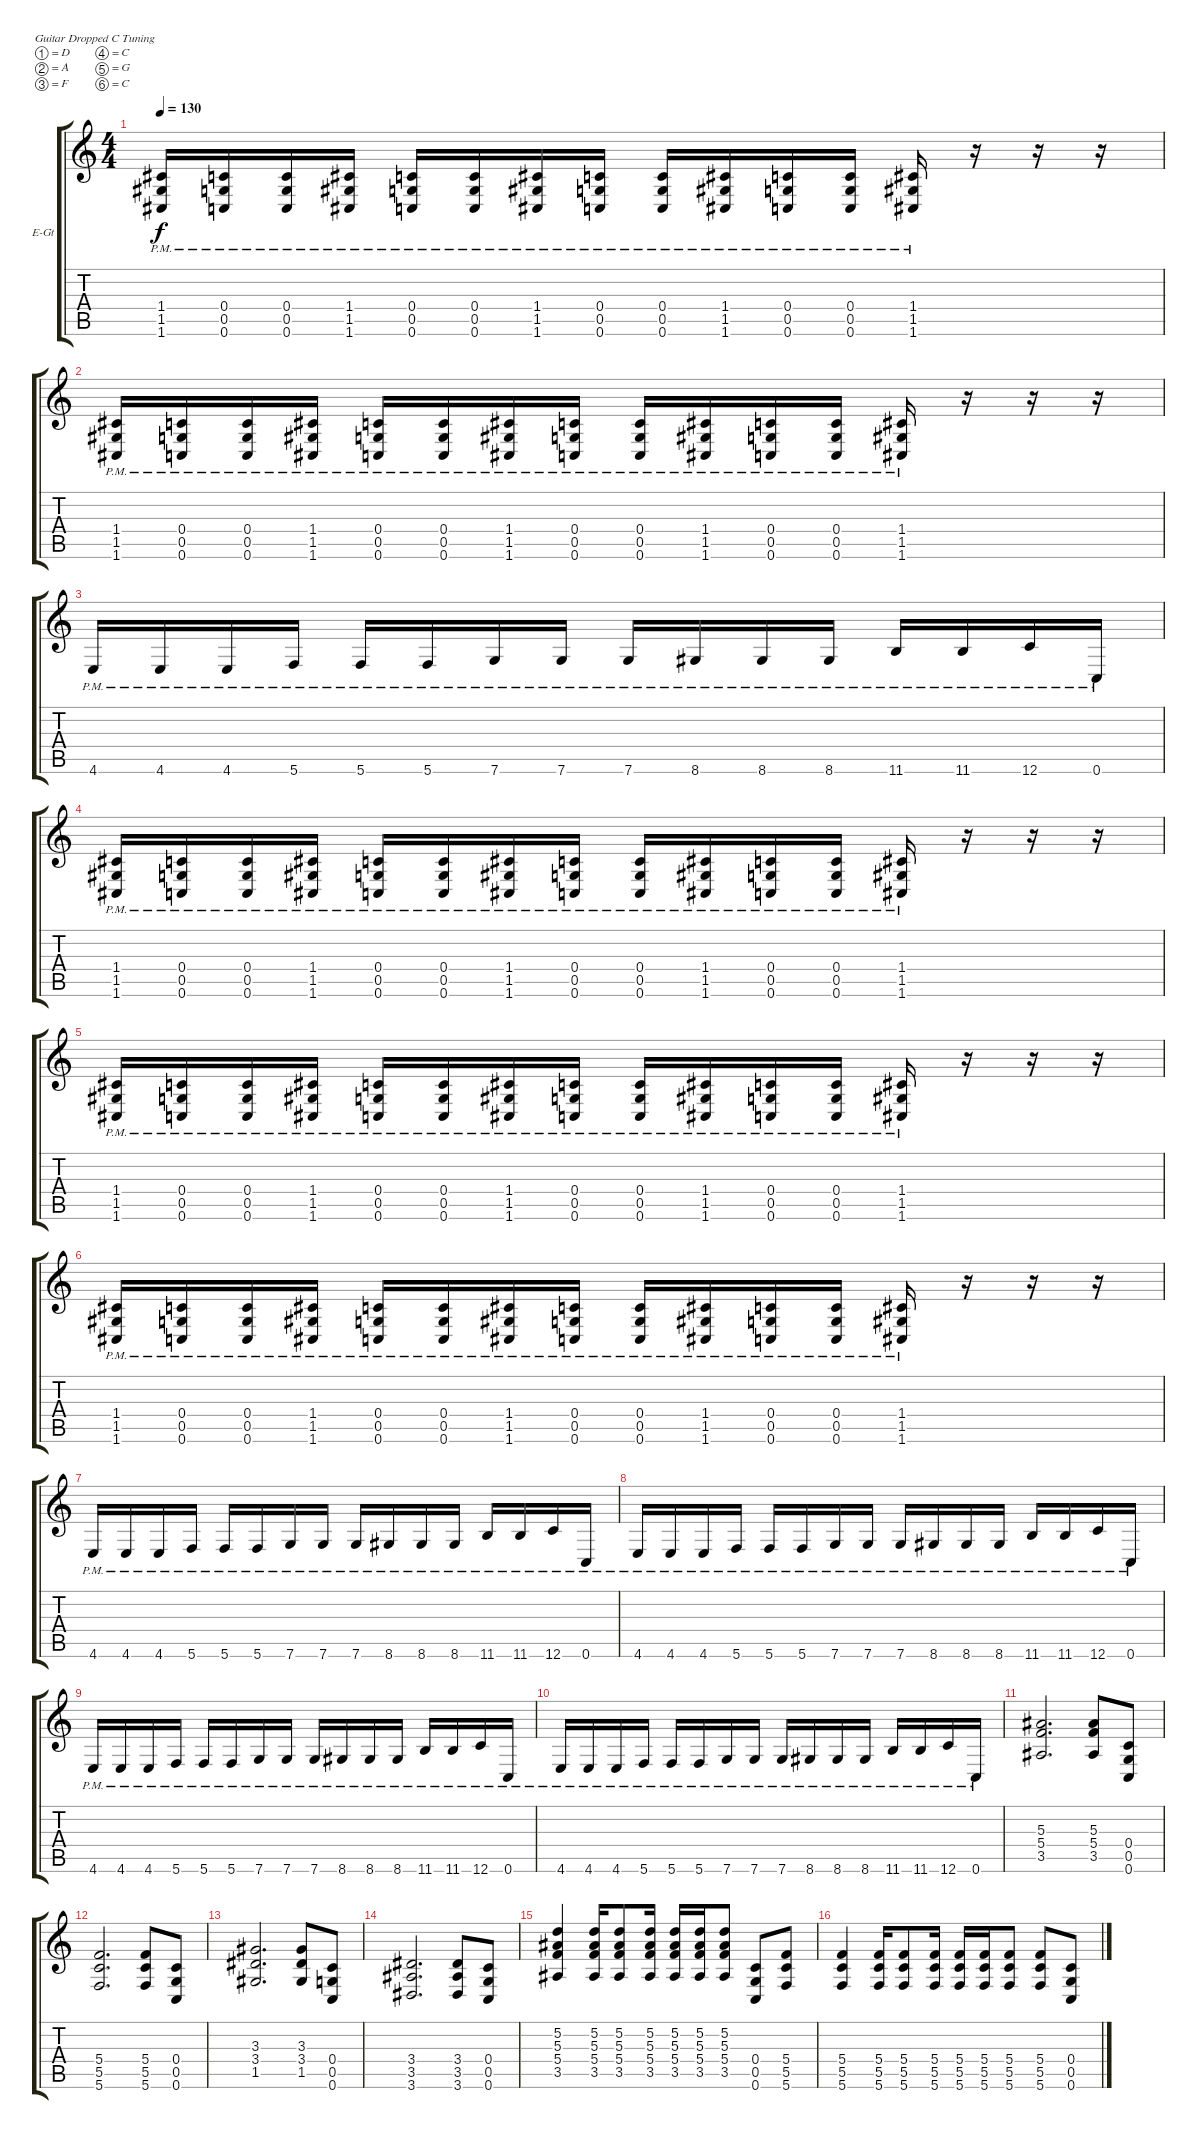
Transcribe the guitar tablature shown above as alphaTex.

\bracketExtendMode groupsimilarinstruments
\firstSystemTrackNameOrientation horizontal
\otherSystemsTrackNameOrientation horizontal
\track ("Piste 1" "E-Gt") {instrument distortionguitar}
\staff {score tabs}
\tuning (D4 A3 F3 C3 G2 C2)
\ts (4 4)
\tempo 130
\clef g2
\ks c
(1.6{pm} 1.5{pm} 1.4).16{dy f} (0.6{pm} 0.5{pm} 0.4).16 (0.6{pm} 0.5{pm} 0.4).16 (1.6{pm} 1.5{pm} 1.4).16 (0.6{pm} 0.5{pm} 0.4).16 (0.6{pm} 0.5{pm} 0.4).16 (1.6{pm} 1.5{pm} 1.4).16 (0.6{pm} 0.5{pm} 0.4).16 (0.6{pm} 0.5{pm} 0.4).16 (1.6{pm} 1.5{pm} 1.4).16 (0.6{pm} 0.5{pm} 0.4).16 (0.6{pm} 0.5{pm} 0.4).16 (1.6{pm} 1.5{pm} 1.4).16 r.16 r.16 r.16 |
(1.6{pm} 1.5{pm} 1.4).16 (0.6{pm} 0.5{pm} 0.4).16 (0.6{pm} 0.5{pm} 0.4).16 (1.6{pm} 1.5{pm} 1.4).16 (0.6{pm} 0.5{pm} 0.4).16 (0.6{pm} 0.5{pm} 0.4).16 (1.6{pm} 1.5{pm} 1.4).16 (0.6{pm} 0.5{pm} 0.4).16 (0.6{pm} 0.5{pm} 0.4).16 (1.6{pm} 1.5{pm} 1.4).16 (0.6{pm} 0.5{pm} 0.4).16 (0.6{pm} 0.5{pm} 0.4).16 (1.6{pm} 1.5{pm} 1.4).16 r.16 r.16 r.16 |
4.6{pm}.16 4.6{pm}.16 4.6{pm}.16 5.6{pm}.16 5.6{pm}.16 5.6{pm}.16 7.6{pm}.16 7.6{pm}.16 7.6{pm}.16 8.6{pm}.16 8.6{pm}.16 8.6{pm}.16 11.6{pm}.16 11.6{pm}.16 12.6{pm}.16 0.6{pm}.16 |
(1.6{pm} 1.5{pm} 1.4).16 (0.6{pm} 0.5{pm} 0.4).16 (0.6{pm} 0.5{pm} 0.4).16 (1.6{pm} 1.5{pm} 1.4).16 (0.6{pm} 0.5{pm} 0.4).16 (0.6{pm} 0.5{pm} 0.4).16 (1.6{pm} 1.5{pm} 1.4).16 (0.6{pm} 0.5{pm} 0.4).16 (0.6{pm} 0.5{pm} 0.4).16 (1.6{pm} 1.5{pm} 1.4).16 (0.6{pm} 0.5{pm} 0.4).16 (0.6{pm} 0.5{pm} 0.4).16 (1.6{pm} 1.5{pm} 1.4).16 r.16 r.16 r.16 |
(1.6{pm} 1.5{pm} 1.4).16 (0.6{pm} 0.5{pm} 0.4).16 (0.6{pm} 0.5{pm} 0.4).16 (1.6{pm} 1.5{pm} 1.4).16 (0.6{pm} 0.5{pm} 0.4).16 (0.6{pm} 0.5{pm} 0.4).16 (1.6{pm} 1.5{pm} 1.4).16 (0.6{pm} 0.5{pm} 0.4).16 (0.6{pm} 0.5{pm} 0.4).16 (1.6{pm} 1.5{pm} 1.4).16 (0.6{pm} 0.5{pm} 0.4).16 (0.6{pm} 0.5{pm} 0.4).16 (1.6{pm} 1.5{pm} 1.4).16 r.16 r.16 r.16 |
(1.6{pm} 1.5{pm} 1.4).16 (0.6{pm} 0.5{pm} 0.4).16 (0.6{pm} 0.5{pm} 0.4).16 (1.6{pm} 1.5{pm} 1.4).16 (0.6{pm} 0.5{pm} 0.4).16 (0.6{pm} 0.5{pm} 0.4).16 (1.6{pm} 1.5{pm} 1.4).16 (0.6{pm} 0.5{pm} 0.4).16 (0.6{pm} 0.5{pm} 0.4).16 (1.6{pm} 1.5{pm} 1.4).16 (0.6{pm} 0.5{pm} 0.4).16 (0.6{pm} 0.5{pm} 0.4).16 (1.6{pm} 1.5{pm} 1.4).16 r.16 r.16 r.16 |
4.6{pm}.16 4.6{pm}.16 4.6{pm}.16 5.6{pm}.16 5.6{pm}.16 5.6{pm}.16 7.6{pm}.16 7.6{pm}.16 7.6{pm}.16 8.6{pm}.16 8.6{pm}.16 8.6{pm}.16 11.6{pm}.16 11.6{pm}.16 12.6{pm}.16 0.6{pm}.16 |
4.6{pm}.16 4.6{pm}.16 4.6{pm}.16 5.6{pm}.16 5.6{pm}.16 5.6{pm}.16 7.6{pm}.16 7.6{pm}.16 7.6{pm}.16 8.6{pm}.16 8.6{pm}.16 8.6{pm}.16 11.6{pm}.16 11.6{pm}.16 12.6{pm}.16 0.6{pm}.16 |
4.6{pm}.16 4.6{pm}.16 4.6{pm}.16 5.6{pm}.16 5.6{pm}.16 5.6{pm}.16 7.6{pm}.16 7.6{pm}.16 7.6{pm}.16 8.6{pm}.16 8.6{pm}.16 8.6{pm}.16 11.6{pm}.16 11.6{pm}.16 12.6{pm}.16 0.6{pm}.16 |
4.6{pm}.16 4.6{pm}.16 4.6{pm}.16 5.6{pm}.16 5.6{pm}.16 5.6{pm}.16 7.6{pm}.16 7.6{pm}.16 7.6{pm}.16 8.6{pm}.16 8.6{pm}.16 8.6{pm}.16 11.6{pm}.16 11.6{pm}.16 12.6{pm}.16 0.6{pm}.16 |
(5.4 3.5 5.3).2{d} (3.5 5.4 5.3).8 (0.4 0.5 0.6).8 |
(5.4 5.5 5.6).2{d} (5.4 5.5 5.6).8 (0.6 0.5 0.4).8 |
(3.4 1.5 3.3).2{d} (3.4 1.5 3.3).8 (0.6 0.5 0.4).8 |
(3.4 3.5 3.6).2{d} (3.4 3.5 3.6).8 (0.4 0.5 0.6).8 |
(5.4 3.5 5.3 5.2).4 (5.4 3.5 5.3 5.2).16 (5.4 3.5 5.3 5.2).8 (5.4 3.5 5.3 5.2).16 (5.4 3.5 5.3 5.2).16 (5.4 3.5 5.3 5.2).16 (5.4 3.5 5.3 5.2).8 (0.6 0.5 0.4).8 (5.4 5.5 5.6).8 |
(5.4 5.5 5.6).4 (5.4 5.5 5.6).16 (5.4 5.5 5.6).8 (5.4 5.5 5.6).16 (5.4 5.5 5.6).16 (5.4 5.5 5.6).16 (5.4 5.5 5.6).8 (5.6 5.5 5.4).8 (0.4 0.5 0.6).8
